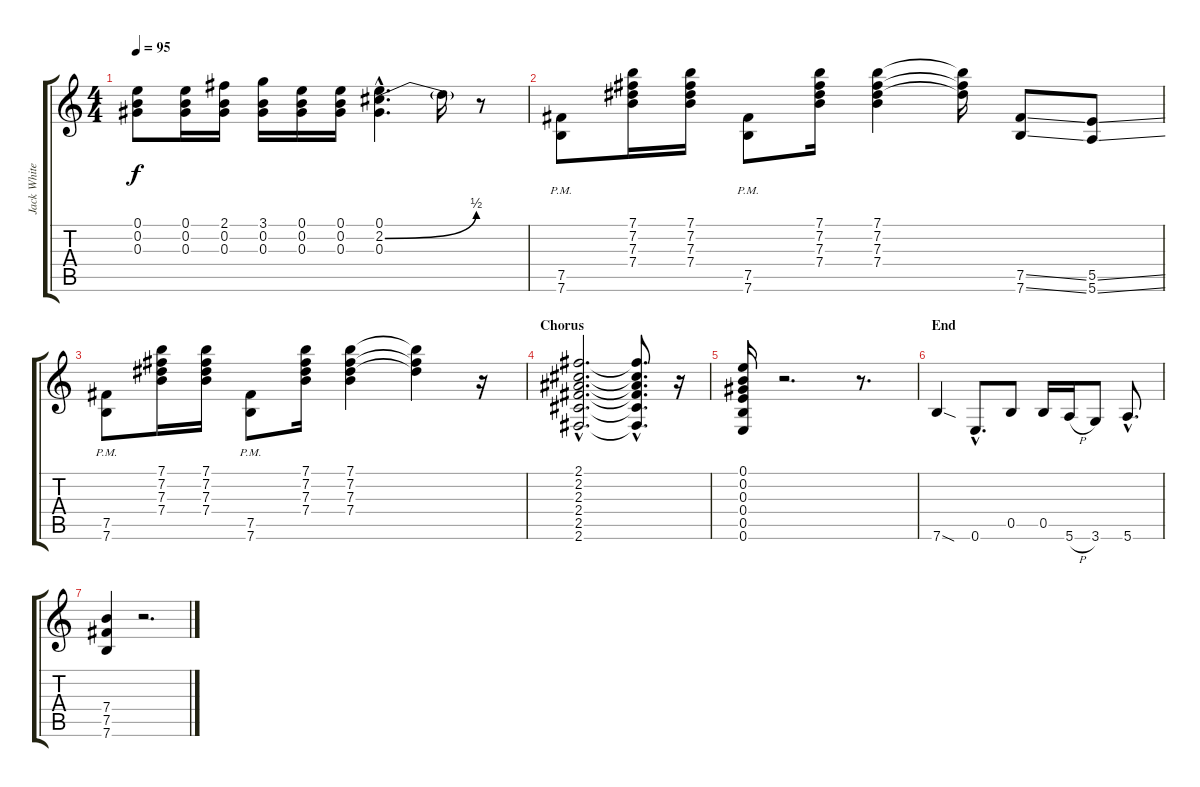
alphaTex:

\track ("Jack White" "Jack White") {instrument distortionguitar}
\staff {score tabs}
\tuning (E4 B3 Ab3 E3 B2 E2) {hide}
\ts (4 4)
\tempo 95
\clef g2
\ks c
(0.1 0.2 0.3).8{dy f} (0.1 0.2 0.3).16 (2.1 0.2 0.3).16 (3.1 0.2 0.3).16 (0.1 0.2 0.3).16 (0.1 0.2 0.3).16 (0.1{hac} 2.2{be (bend 0 0 60 2) hac} 0.3{hac}).4{d} 2.2{t}.16 r.8 |
(7.5{pm} 7.6{pm}).8 (7.1 7.2 7.3 7.4).16 (7.1 7.2 7.3 7.4).16 (7.5{pm} 7.6{pm}).8 (7.1 7.2 7.3 7.4).16 (7.1 7.2 7.3 7.4).4 (7.1{t} 7.2{t} 7.3{t}).16 (7.5{ss} 7.6{ss}).8 (5.5{ss} 5.6{ss}).8 |
(7.5{pm} 7.6{pm}).8 (7.1 7.2 7.3 7.4).16 (7.1 7.2 7.3 7.4).16 (7.5{pm} 7.6{pm}).8 (7.1 7.2 7.3 7.4).16 (7.1 7.2 7.3 7.4).4 (7.1{t} 7.2{t} 7.3{t}).4 r.16 |
\section ("" "Chorus")
(2.1{hac} 2.2{hac} 2.3{hac} 2.4{hac} 2.5{hac} 2.6{hac}).2{d} (2.1{hac t} 2.2{hac t} 2.3{hac t} 2.4{hac t} 2.5{hac t} 2.6{hac t}).8{d} r.16 |
(0.1 0.2 0.3 0.4 0.5 0.6).16 r.2{d} r.8{d} |
\section ("" "End")
7.6{sod}.4 0.6{hac}.8{d} 0.5.8 0.5.16 5.6{h}.16 3.6.8 5.6{hac}.8{d} |
(7.4 7.5 7.6).4 r.2{d}
